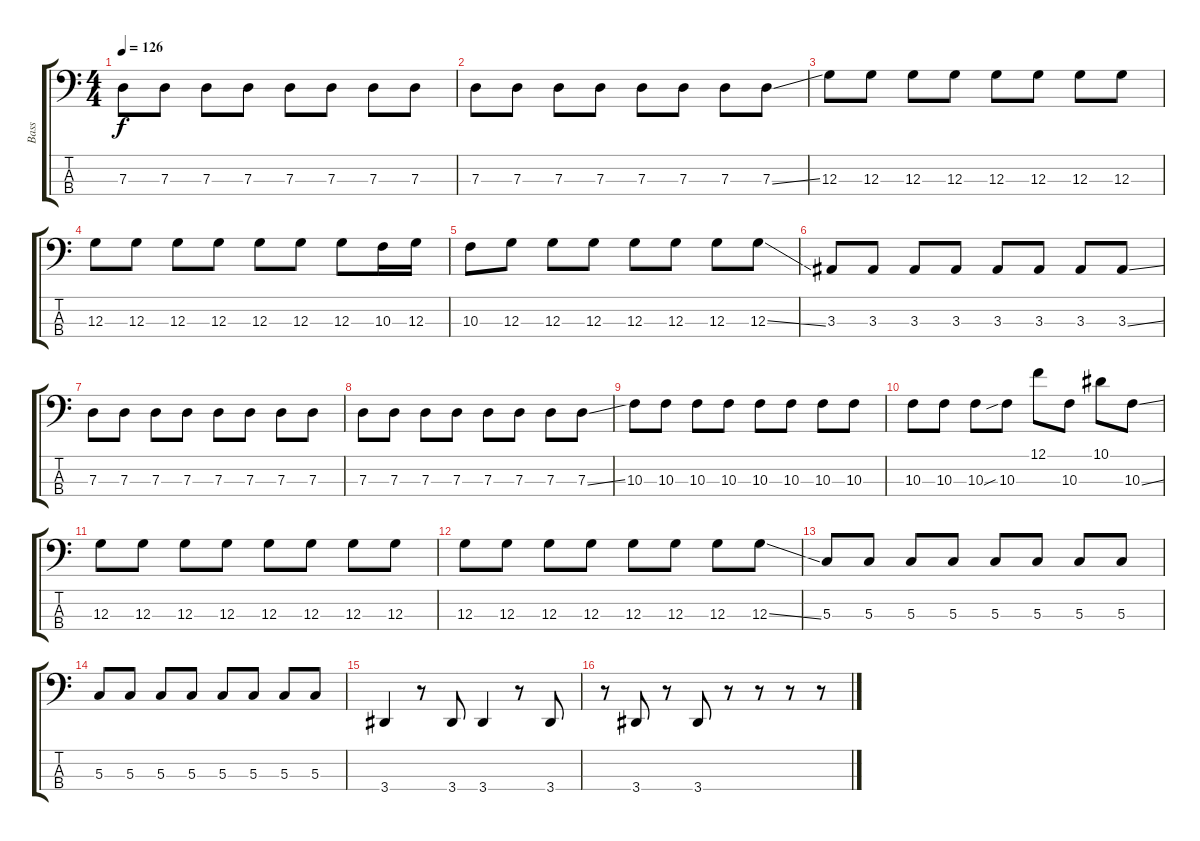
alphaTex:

\track ("Bass" "Bass") {instrument electricbasspick}
\staff {score tabs}
\tuning (F2 C2 G1 C1) {hide}
\ts (4 4)
\tempo 126
\clef f4
\ks c
7.3.8{dy f} 7.3.8 7.3.8 7.3.8 7.3.8 7.3.8 7.3.8 7.3.8 |
7.3.8 7.3.8 7.3.8 7.3.8 7.3.8 7.3.8 7.3.8 7.3{ss}.8 |
12.3.8 12.3.8 12.3.8 12.3.8 12.3.8 12.3.8 12.3.8 12.3.8 |
12.3.8 12.3.8 12.3.8 12.3.8 12.3.8 12.3.8 12.3.8 10.3.16 12.3.16 |
10.3.8 12.3.8 12.3.8 12.3.8 12.3.8 12.3.8 12.3.8 12.3{ss}.8 |
3.3.8 3.3.8 3.3.8 3.3.8 3.3.8 3.3.8 3.3.8 3.3{ss}.8 |
7.3.8 7.3.8 7.3.8 7.3.8 7.3.8 7.3.8 7.3.8 7.3.8 |
7.3.8 7.3.8 7.3.8 7.3.8 7.3.8 7.3.8 7.3.8 7.3{ss}.8 |
10.3.8 10.3.8 10.3.8 10.3.8 10.3.8 10.3.8 10.3.8 10.3.8 |
10.3.8 10.3.8 10.3.8 10.3{sib}.8 12.1.8 10.3.8 10.1.8 10.3{ss}.8 |
12.3.8 12.3.8 12.3.8 12.3.8 12.3.8 12.3.8 12.3.8 12.3.8 |
12.3.8 12.3.8 12.3.8 12.3.8 12.3.8 12.3.8 12.3.8 12.3{ss}.8 |
5.3.8 5.3.8 5.3.8 5.3.8 5.3.8 5.3.8 5.3.8 5.3.8 |
5.3.8 5.3.8 5.3.8 5.3.8 5.3.8 5.3.8 5.3.8 5.3.8 |
3.4.4 r.8 3.4.8 3.4.4 r.8 3.4.8 |
r.8 3.4.8 r.8 3.4.8 r.8 r.8 r.8 r.8
